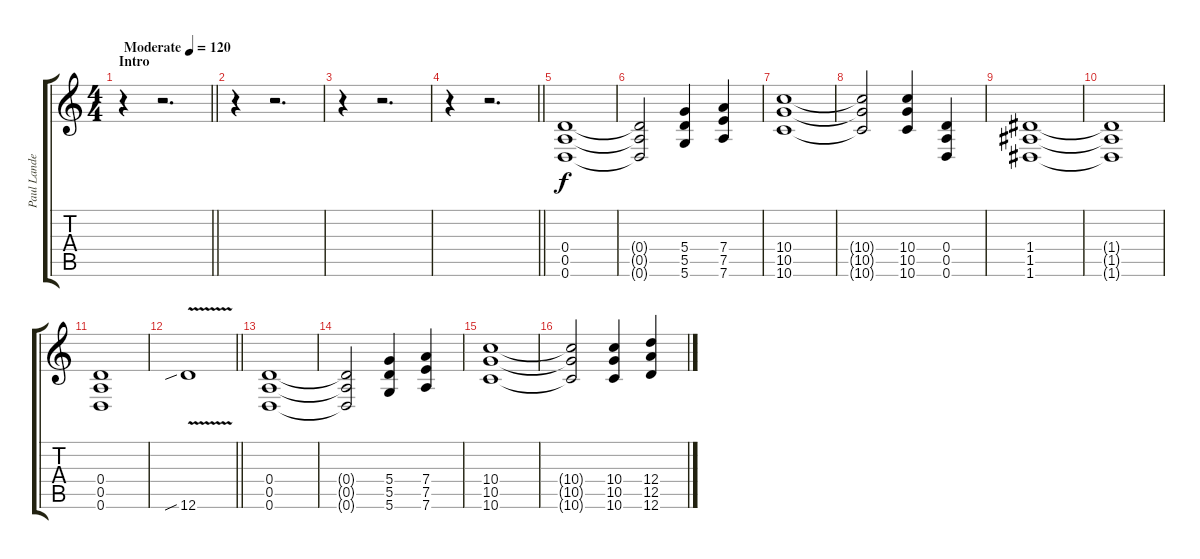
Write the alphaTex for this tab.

\track ("Paul Landers " "Paul Lande") {instrument distortionguitar}
\staff {score tabs}
\tuning (E4 B3 G3 D3 A2 D2) {hide}
\ts (4 4)
\section ("" "Intro ")
\tempo (120 "Moderate")
\clef g2
\barLineRight lightlight
\ks c
r.4{dy f instrument distortionguitar} r.2{d} |
\section ("" "")
r.4 r.2{d} |
r.4 r.2{d} |
\barLineRight lightlight
r.4 r.2{d} |
(0.4 0.5 0.6).1 |
(0.4{t} 0.5{t} 0.6{t}).2 (5.4 5.5 5.6).4 (7.4 7.5 7.6).4 |
(10.4 10.5 10.6).1 |
(10.4{t} 10.5{t} 10.6{t}).2 (10.4 10.5 10.6).4 (0.4 0.5 0.6).4 |
(1.4 1.5 1.6).1 |
(1.4{t} 1.5{t} 1.6{t}).1 |
(0.4 0.5 0.6).1 |
\barLineRight lightlight
12.6{v sib}.1 |
(0.4 0.5 0.6).1 |
(0.4{t} 0.5{t} 0.6{t}).2 (5.4 5.5 5.6).4 (7.4 7.5 7.6).4 |
(10.4 10.5 10.6).1 |
(10.4{t} 10.5{t} 10.6{t}).2 (10.4 10.5 10.6).4 (12.4 12.5 12.6).4
